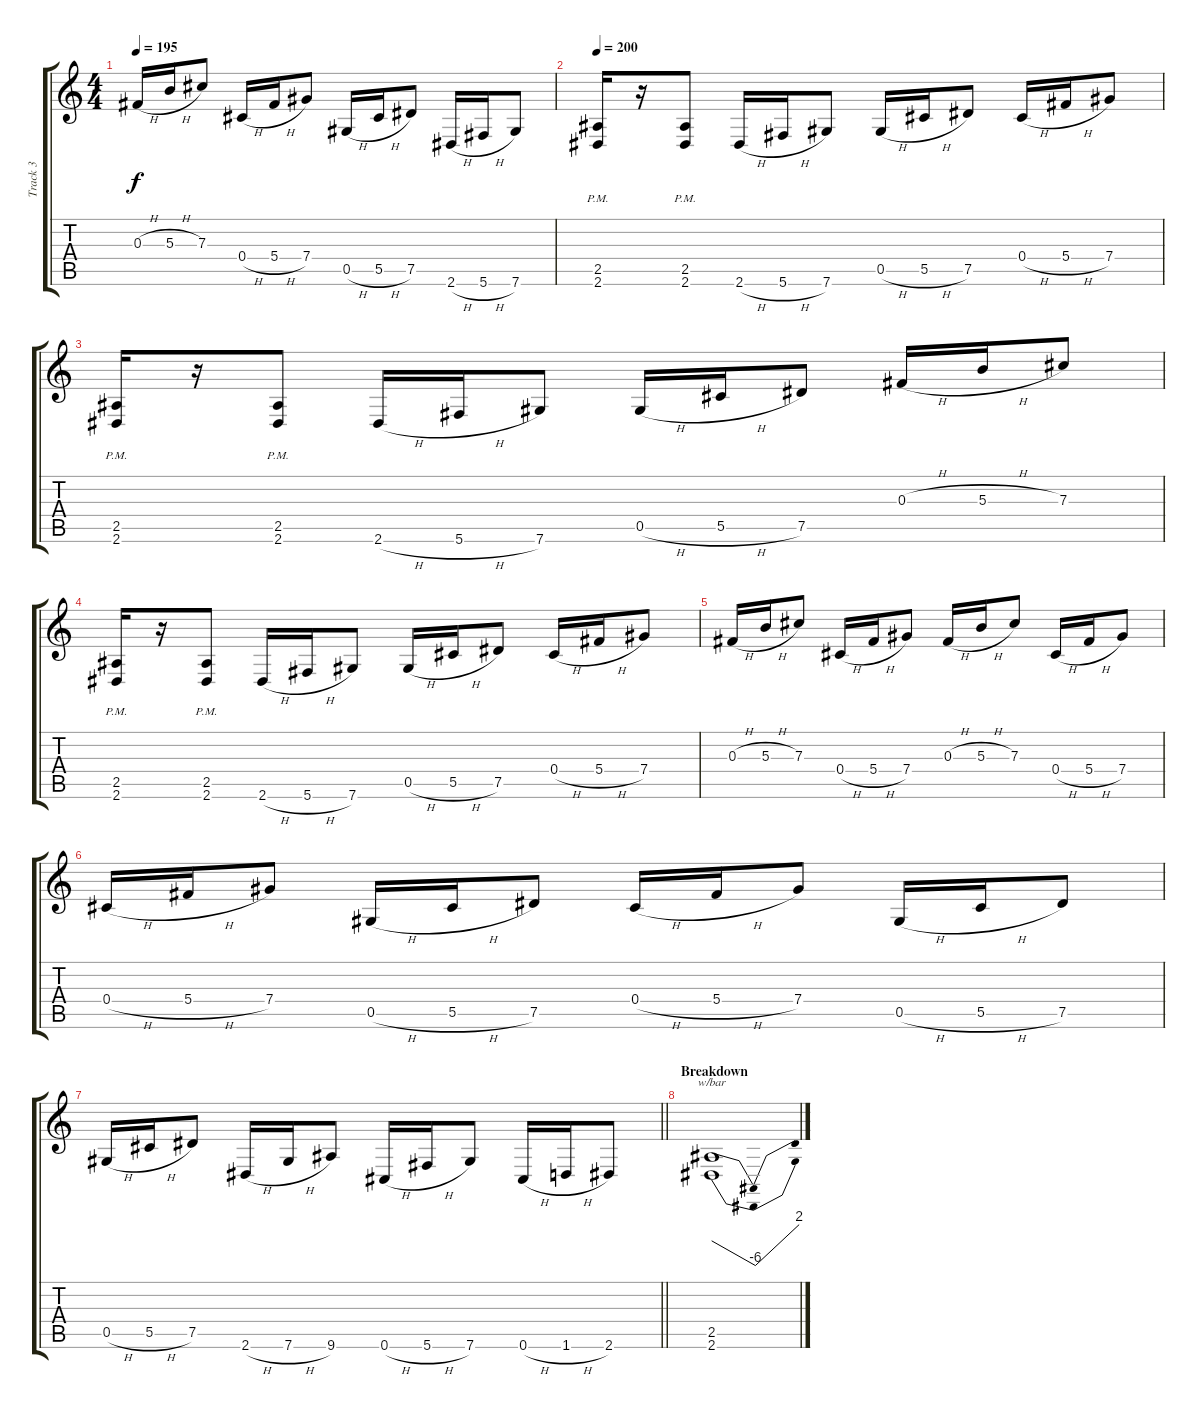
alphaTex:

\track ("Track 3" "Track 3") {instrument distortionguitar}
\staff {score tabs}
\tuning (Eb4 Bb3 Gb3 Db3 Ab2 Db2) {hide}
\ts (4 4)
\tempo 195
\clef g2
\ks c
0.3{h}.16{dy f} 5.3{h}.16 7.3.8 0.4{h}.16 5.4{h}.16 7.4.8 0.5{h}.16 5.5{h}.16 7.5.8 2.6{h}.16 5.6{h}.16 7.6.8 |
\tempo 200
(2.5{pm} 2.6{pm}).16 r.16 (2.5{pm} 2.6{pm}).8 2.6{h}.16 5.6{h}.16 7.6.8 0.5{h}.16 5.5{h}.16 7.5.8 0.4{h}.16 5.4{h}.16 7.4.8 |
(2.5{pm} 2.6{pm}).16 r.16 (2.5{pm} 2.6{pm}).8 2.6{h}.16 5.6{h}.16 7.6.8 0.5{h}.16 5.5{h}.16 7.5.8 0.3{h}.16 5.3{h}.16 7.3.8 |
(2.5{pm} 2.6{pm}).16 r.16 (2.5{pm} 2.6{pm}).8 2.6{h}.16 5.6{h}.16 7.6.8 0.5{h}.16 5.5{h}.16 7.5.8 0.4{h}.16 5.4{h}.16 7.4.8 |
0.3{h}.16 5.3{h}.16 7.3.8 0.4{h}.16 5.4{h}.16 7.4.8 0.3{h}.16 5.3{h}.16 7.3.8 0.4{h}.16 5.4{h}.16 7.4.8 |
0.4{h}.16 5.4{h}.16 7.4.8 0.5{h}.16 5.5{h}.16 7.5.8 0.4{h}.16 5.4{h}.16 7.4.8 0.5{h}.16 5.5{h}.16 7.5.8 |
\barLineRight lightlight
0.5{h}.16 5.5{h}.16 7.5.8 2.6{h}.16 7.6{h}.16 9.6.8 0.6{h}.16 5.6{h}.16 7.6.8 0.6{h}.16 1.6{h}.16 2.6.8 |
\section ("" "Breakdown")
(2.5 2.6).1{tbe (dip default 0 0 30 -24 60 8) balance 8}
